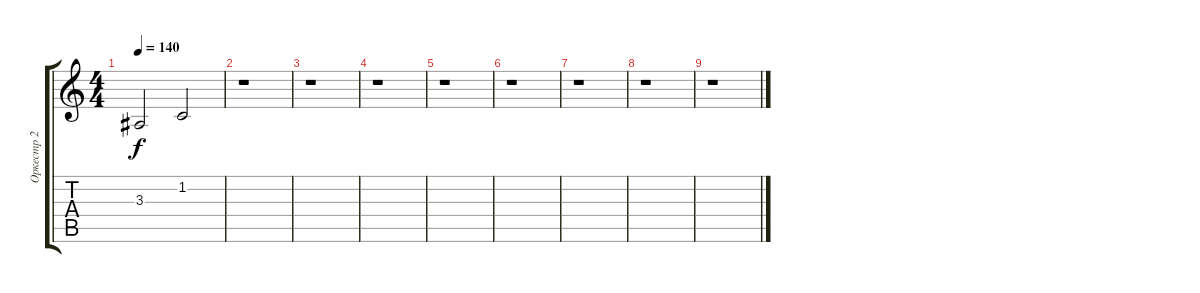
\track ("Оркестр 2" "Оркестр 2") {instrument cello}
\staff {score tabs}
\tuning (E4 B3 G3 D3 A2 E2) {hide}
\ts (4 4)
\tempo 140
\clef g2
\ks c
3.3.2{dy f} 1.2.2 |
r.1 |
r.1 |
r.1 |
r.1 |
r.1 |
r.1 |
r.1 |
r.1
